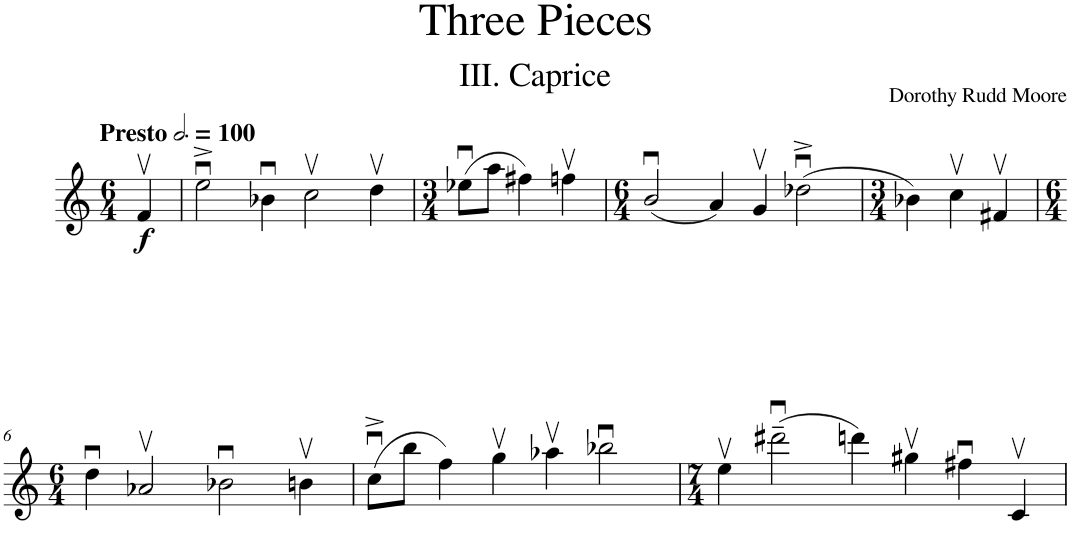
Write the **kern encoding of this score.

**kern	**dynam
*part1	*part1
*staff1	*staff1
*I"Violin	*
*I'Vln.	*
*clefG2	*
*k[]	*
*M6/4	*
*MM300	*
=1	=1
!LO:TX:a:B:t=Presto	!
!	!LO:DY:b
4fv/	f
=2	=2
2eeu^\	.
4b-Xu\	.
2ccv\	.
4ddv\	.
=3	=3
*M3/4	*
(8ee-Xu\L	.
8aa\J	.
4ff#X\)	.
4ffnv\	.
=4	=4
*M6/4	*
(2bu/	.
4a/)	.
4gv/	.
(2dd-Xu^\	.
=5	=5
*M3/4	*
4b-X\)	.
4ccv\	.
4f#Xv/	.
!!LO:LB:g=z
=6	=6
*M6/4	*
4ddu\	.
2a-Xv/	.
2b-Xu\	.
4bnv\	.
=7	=7
(8ccu^\L	.
8bb\J	.
4ff\)	.
4ggv\	.
4aa-Xv\	.
2bb-Xu\	.
=8	=8
*M7/4	*
4eev\	.
(2ddd#Xu~\	.
4dddn\)	.
4gg#Xv\	.
4ff#Xu\	.
4cv/	.
=	=
*-	*-
